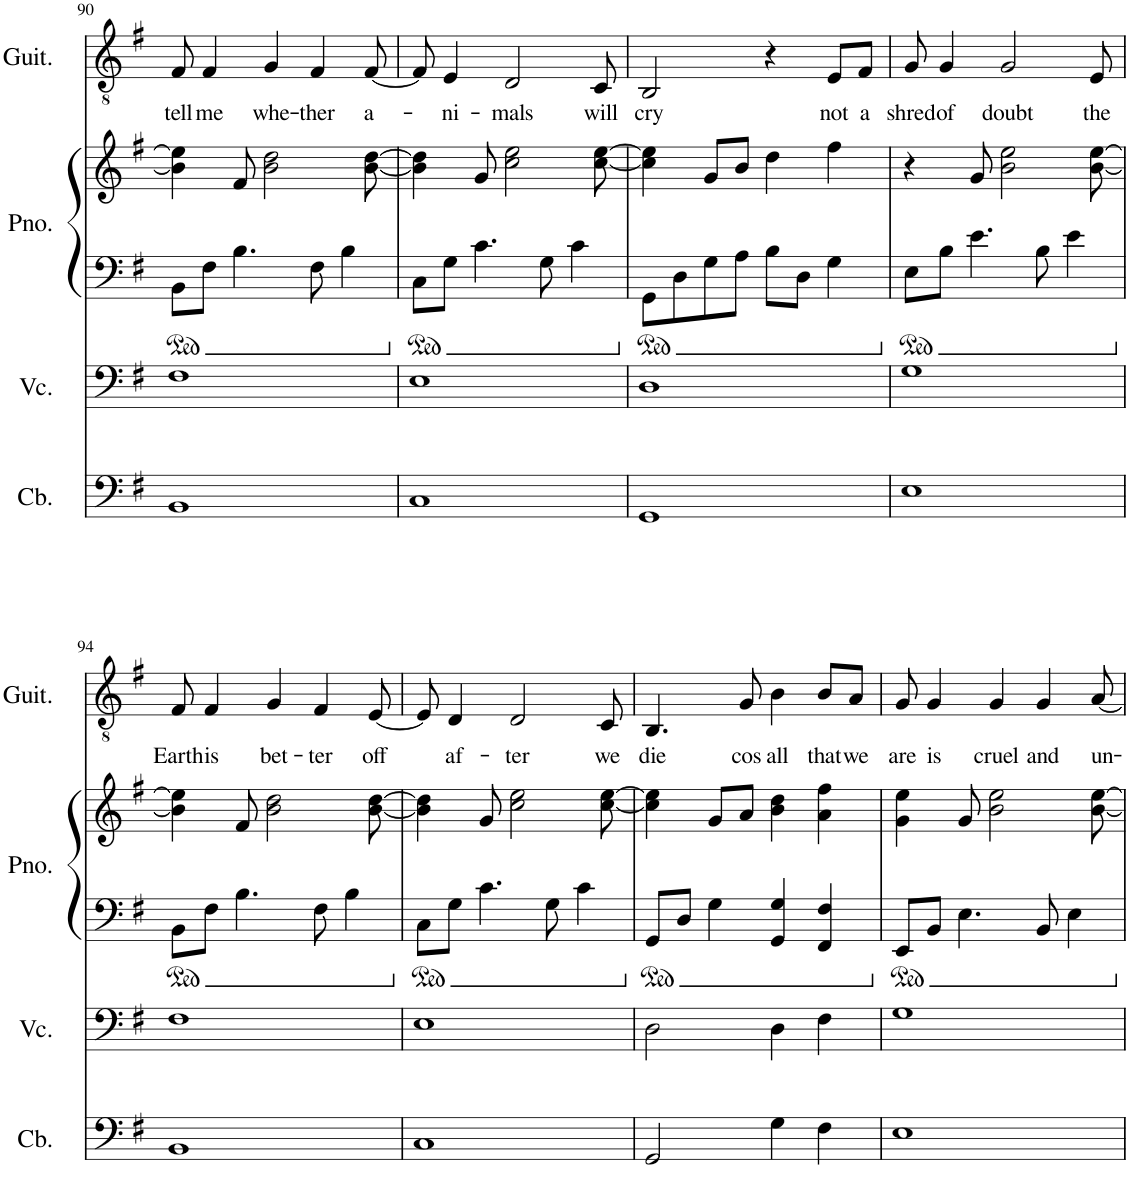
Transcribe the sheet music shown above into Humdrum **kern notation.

**kern	**kern	**kern	**kern	**kern	**text
*part4	*part3	*part2	*part2	*part1	*part1
*staff5	*staff4	*staff3	*staff2	*staff1	*staff1
*I"Contrabass	*I"Violoncello	*I"Piano	*	*I"Classical Guitar	*
*I'Cb.	*I'Vc.	*I'Pno.	*	*I'Guit.	*
!!LO:PB:g=z
*clefF4	*clefF4	*clefF4	*clefG2	*clefGv2	*
*Trd7c12	*	*	*	*	*
*k[f#]	*k[f#]	*k[f#]	*k[f#]	*k[f#]	*
*M4/4	*M4/4	*M4/4	*M4/4	*M4/4	*
=90	=90	=90	=90	=90	=90
!	!	!	!	!	!LO:LY:b
1BB	1F#	8BB\L	4b\] 4ee\]	8F#/	tell
!	!	!	!	!	!LO:LY:b
.	.	8F#\J	.	4F#/	me
.	.	4.B\	8f#/	.	.
!	!	!	!	!	!LO:LY:b
.	.	.	2b\ 2dd\	4G/	whe-
!	!	!	!	!	!LO:LY:b
.	.	8F#\	.	4F#/	-ther
.	.	4B\	.	.	.
!	!	!	!	!	!LO:LY:b
.	.	.	[8b\ [8dd\	[8F#/	a-
=91	=91	=91	=91	=91	=91
1C	1E	8C\L	4b\] 4dd\]	8F#/]	.
!	!	!	!	!	!LO:LY:b
.	.	8G\J	.	4E/	-ni-
.	.	4.c\	8g/	.	.
!	!	!	!	!	!LO:LY:b
.	.	.	2cc\ 2ee\	2D/	-mals
.	.	8G\	.	.	.
.	.	4c\	.	.	.
!	!	!	!	!	!LO:LY:b
.	.	.	[8cc\ [8ee\	8C/	will
=92	=92	=92	=92	=92	=92
!	!	!	!	!	!LO:LY:b
1GG	1D	8GG\L	4cc\] 4ee\]	2BB/	cry
.	.	8D\	.	.	.
.	.	8G\	8g/L	.	.
.	.	8A\J	8b/J	.	.
.	.	8B\L	4dd\	4r	.
.	.	8D\J	.	.	.
!	!	!	!	!	!LO:LY:b
.	.	4G\	4ff#\	8E/L	not
!	!	!	!	!	!LO:LY:b
.	.	.	.	8F#/J	a
=93	=93	=93	=93	=93	=93
!	!	!	!	!	!LO:LY:b
1E	1G	8E\L	4r	8G/	shred
!	!	!	!	!	!LO:LY:b
.	.	8B\J	.	4G/	of
.	.	4.e\	8g/	.	.
!	!	!	!	!	!LO:LY:b
.	.	.	2b\ 2ee\	2G/	doubt
.	.	8B\	.	.	.
.	.	4e\	.	.	.
!	!	!	!	!	!LO:LY:b
.	.	.	[8b\ [8ee\	8E/	the
!!LO:LB:g=z
=94	=94	=94	=94	=94	=94
!	!	!	!	!	!LO:LY:b
1BB	1F#	8BB\L	4b\] 4ee\]	8F#/	Earth
!	!	!	!	!	!LO:LY:b
.	.	8F#\J	.	4F#/	is
.	.	4.B\	8f#/	.	.
!	!	!	!	!	!LO:LY:b
.	.	.	2b\ 2dd\	4G/	bet-
!	!	!	!	!	!LO:LY:b
.	.	8F#\	.	4F#/	-ter
.	.	4B\	.	.	.
!	!	!	!	!	!LO:LY:b
.	.	.	[8b\ [8dd\	[8E/	off
=95	=95	=95	=95	=95	=95
1C	1E	8C\L	4b\] 4dd\]	8E/]	.
!	!	!	!	!	!LO:LY:b
.	.	8G\J	.	4D/	-af-
.	.	4.c\	8g/	.	.
!	!	!	!	!	!LO:LY:b
.	.	.	2cc\ 2ee\	2D/	-ter
.	.	8G\	.	.	.
.	.	4c\	.	.	.
!	!	!	!	!	!LO:LY:b
.	.	.	[8cc\ [8ee\	8C/	we
=96	=96	=96	=96	=96	=96
!	!	!	!	!	!LO:LY:b
2GG/	2D\	8GG/L	4cc\] 4ee\]	4.BB/	die
.	.	8D/J	.	.	.
.	.	4G\	8g/L	.	.
!	!	!	!	!	!LO:LY:b
.	.	.	8a/J	8G/	cos
!	!	!	!	!	!LO:LY:b
4G\	4D\	4GG/ 4G/	4b\ 4dd\	4B\	all
!	!	!	!	!	!LO:LY:b
4F#\	4F#\	4FF#/ 4F#/	4a\ 4ff#\	8B/L	that
!	!	!	!	!	!LO:LY:b
.	.	.	.	8A/J	we
=97	=97	=97	=97	=97	=97
!	!	!	!	!	!LO:LY:b
1E	1G	8EE/L	4g\ 4ee\	8G/	are
!	!	!	!	!	!LO:LY:b
.	.	8BB/J	.	4G/	is
.	.	4.E\	8g/	.	.
!	!	!	!	!	!LO:LY:b
.	.	.	2b\ 2ee\	4G/	cruel
!	!	!	!	!	!LO:LY:b
.	.	8BB/	.	4G/	and
.	.	4E\	.	.	.
!	!	!	!	!	!LO:LY:b
.	.	.	[8b\ [8ee\	[8A/	un-
=	=	=	=	=	=
*-	*-	*-	*-	*-	*-
